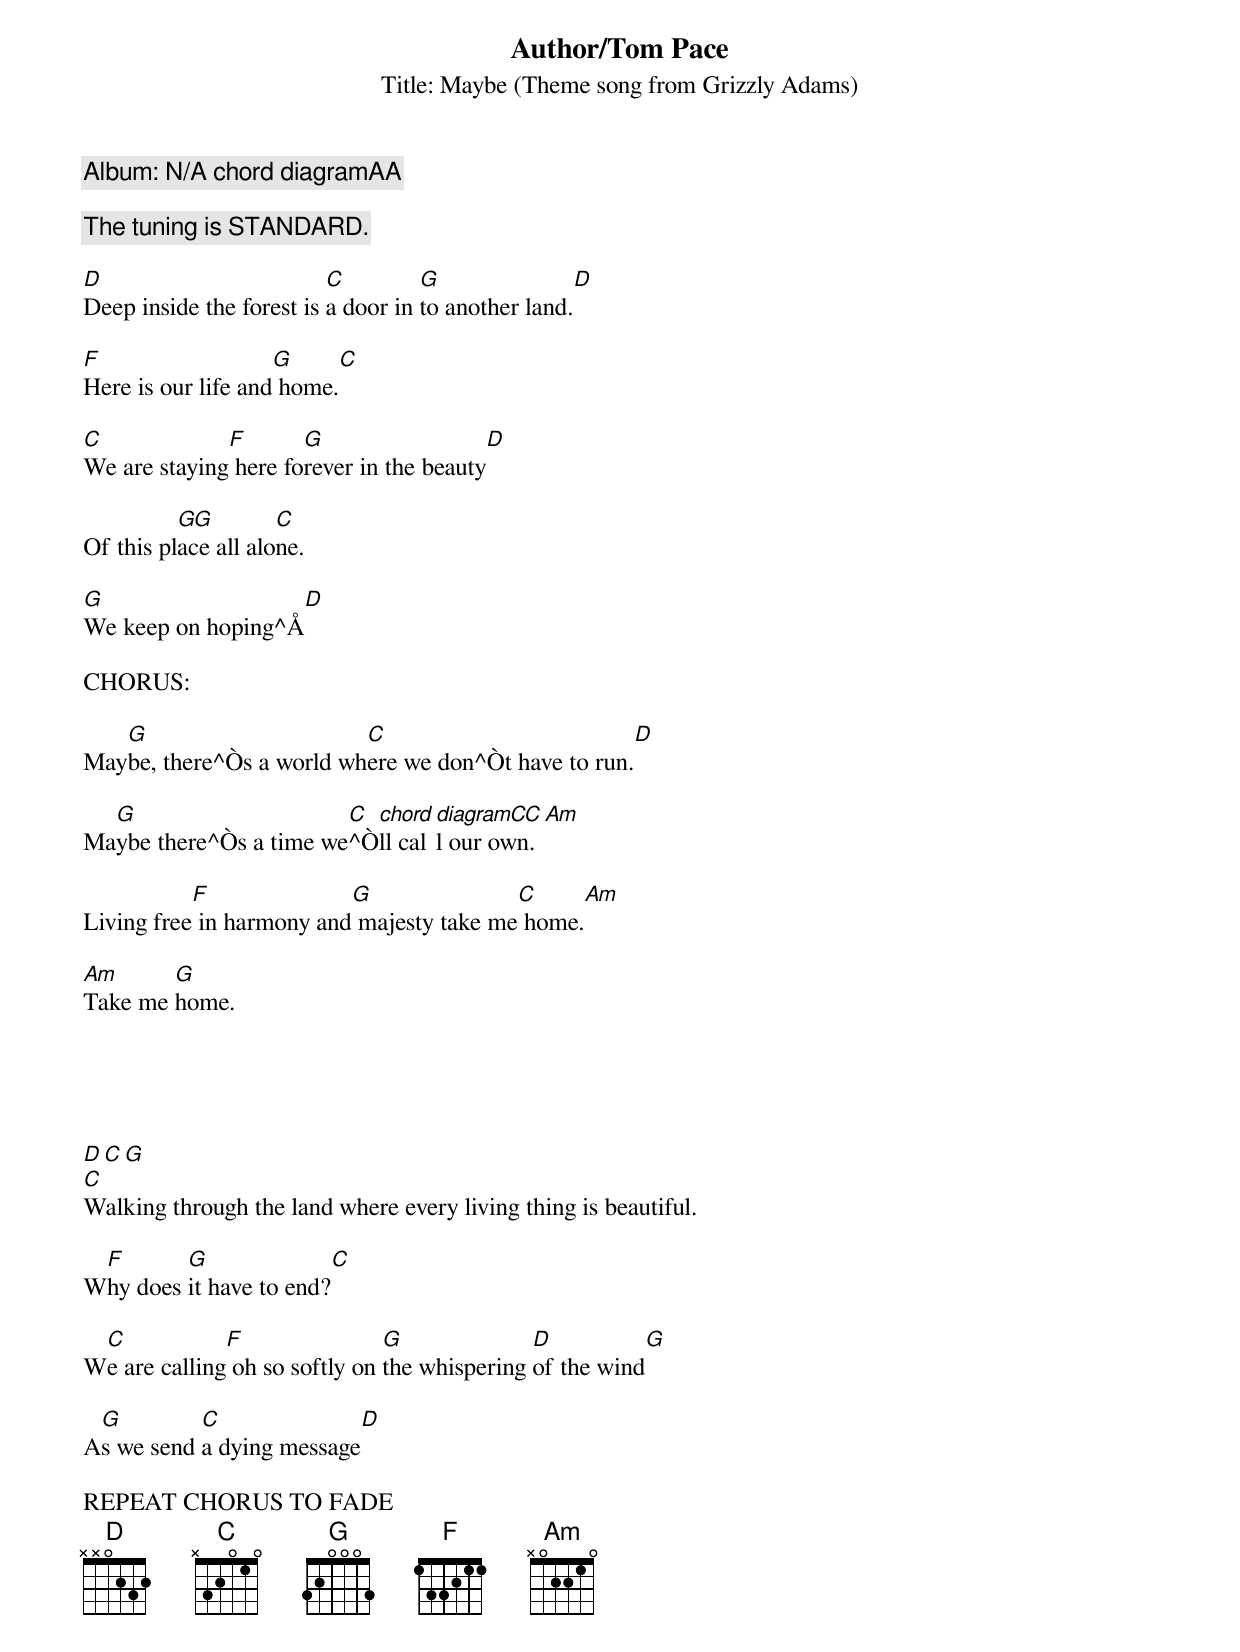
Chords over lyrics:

Author/Tom Pace
Title: Maybe (Theme song from Grizzly Adams)
Album: N/A chord diagramAA

The tuning is STANDARD.

D                         C         G                         D
Deep inside the forest is a door in to another land.

F                   G            C
Here is our life and home.

C             F       G                  D
We are staying here forever in the beauty

          GG         C
Of this place all alone.

G                   D
We keep on hoping^Å

CHORUS:

   G                      C                           D
Maybe, there^Òs a world where we don^Òt have to run.

  G                     C chord diagramCC                  Am
Maybe there^Òs a time we^Òll call our own.

           F              G               C            Am
Living free in harmony and majesty take me home.

Am      G
Take me home.





     D                       C                      G
C
Walking through the land where every living thing is beautiful.

 F       G                  C
Why does it have to end?

 C            F                G              D               G
We are calling oh so softly on the whispering of the wind

 G         C                   D
As we send a dying message

REPEAT CHORUS TO FADE
